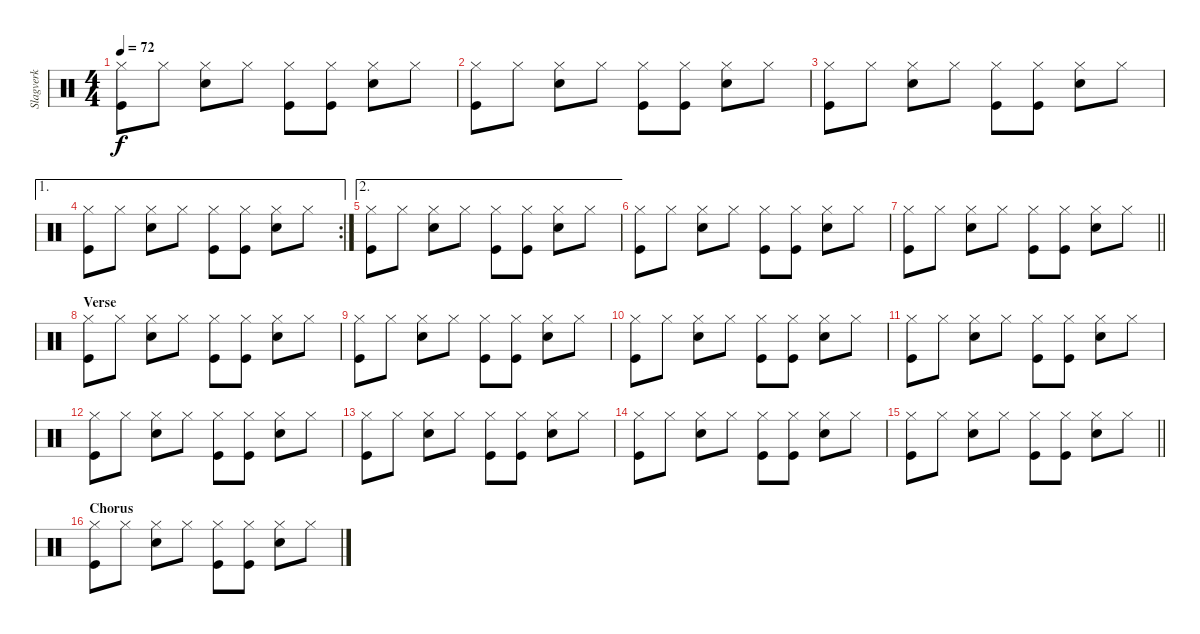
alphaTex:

\track ("Slagverk" "Slagverk") {instrument percussion}
\staff {score}
\articulation defaults
\ts (4 4)
\tempo 72
\clef neutral
\ks c
("Hi-Hat (closed)" "Kick (hit)").8{dy f} "Hi-Hat (closed)".8 ("Hi-Hat (closed)" "Snare (hit) 2").8 "Hi-Hat (closed)".8 ("Hi-Hat (closed)" "Kick (hit)").8 ("Hi-Hat (closed)" "Kick (hit)").8 ("Hi-Hat (closed)" "Snare (hit) 2").8 "Hi-Hat (closed)".8 |
("Hi-Hat (closed)" "Kick (hit)").8 "Hi-Hat (closed)".8 ("Hi-Hat (closed)" "Snare (hit) 2").8 "Hi-Hat (closed)".8 ("Hi-Hat (closed)" "Kick (hit)").8 ("Hi-Hat (closed)" "Kick (hit)").8 ("Hi-Hat (closed)" "Snare (hit) 2").8 "Hi-Hat (closed)".8 |
("Hi-Hat (closed)" "Kick (hit)").8 "Hi-Hat (closed)".8 ("Hi-Hat (closed)" "Snare (hit) 2").8 "Hi-Hat (closed)".8 ("Hi-Hat (closed)" "Kick (hit)").8 ("Hi-Hat (closed)" "Kick (hit)").8 ("Hi-Hat (closed)" "Snare (hit) 2").8 "Hi-Hat (closed)".8 |
\ae 1
\rc 2
("Hi-Hat (closed)" "Kick (hit)").8 "Hi-Hat (closed)".8 ("Hi-Hat (closed)" "Snare (hit) 2").8 "Hi-Hat (closed)".8 ("Hi-Hat (closed)" "Kick (hit)").8 ("Hi-Hat (closed)" "Kick (hit)").8 ("Hi-Hat (closed)" "Snare (hit) 2").8 "Hi-Hat (closed)".8 |
\ae 2
("Hi-Hat (closed)" "Kick (hit)").8 "Hi-Hat (closed)".8 ("Hi-Hat (closed)" "Snare (hit) 2").8 "Hi-Hat (closed)".8 ("Hi-Hat (closed)" "Kick (hit)").8 ("Hi-Hat (closed)" "Kick (hit)").8 ("Hi-Hat (closed)" "Snare (hit) 2").8 "Hi-Hat (closed)".8 |
("Hi-Hat (closed)" "Kick (hit)").8 "Hi-Hat (closed)".8 ("Hi-Hat (closed)" "Snare (hit) 2").8 "Hi-Hat (closed)".8 ("Hi-Hat (closed)" "Kick (hit)").8 ("Hi-Hat (closed)" "Kick (hit)").8 ("Hi-Hat (closed)" "Snare (hit) 2").8 "Hi-Hat (closed)".8 |
\barLineRight lightlight
("Hi-Hat (closed)" "Kick (hit)").8 "Hi-Hat (closed)".8 ("Hi-Hat (closed)" "Snare (hit) 2").8 "Hi-Hat (closed)".8 ("Hi-Hat (closed)" "Kick (hit)").8 ("Hi-Hat (closed)" "Kick (hit)").8 ("Hi-Hat (closed)" "Snare (hit) 2").8 "Hi-Hat (closed)".8 |
\section ("" "Verse")
("Hi-Hat (closed)" "Kick (hit)").8 "Hi-Hat (closed)".8 ("Hi-Hat (closed)" "Snare (hit) 2").8 "Hi-Hat (closed)".8 ("Hi-Hat (closed)" "Kick (hit)").8 ("Hi-Hat (closed)" "Kick (hit)").8 ("Hi-Hat (closed)" "Snare (hit) 2").8 "Hi-Hat (closed)".8 |
("Hi-Hat (closed)" "Kick (hit)").8 "Hi-Hat (closed)".8 ("Hi-Hat (closed)" "Snare (hit) 2").8 "Hi-Hat (closed)".8 ("Hi-Hat (closed)" "Kick (hit)").8 ("Hi-Hat (closed)" "Kick (hit)").8 ("Hi-Hat (closed)" "Snare (hit) 2").8 "Hi-Hat (closed)".8 |
("Hi-Hat (closed)" "Kick (hit)").8 "Hi-Hat (closed)".8 ("Hi-Hat (closed)" "Snare (hit) 2").8 "Hi-Hat (closed)".8 ("Hi-Hat (closed)" "Kick (hit)").8 ("Hi-Hat (closed)" "Kick (hit)").8 ("Hi-Hat (closed)" "Snare (hit) 2").8 "Hi-Hat (closed)".8 |
("Hi-Hat (closed)" "Kick (hit)").8 "Hi-Hat (closed)".8 ("Hi-Hat (closed)" "Snare (hit) 2").8 "Hi-Hat (closed)".8 ("Hi-Hat (closed)" "Kick (hit)").8 ("Hi-Hat (closed)" "Kick (hit)").8 ("Hi-Hat (closed)" "Snare (hit) 2").8 "Hi-Hat (closed)".8 |
("Hi-Hat (closed)" "Kick (hit)").8 "Hi-Hat (closed)".8 ("Hi-Hat (closed)" "Snare (hit) 2").8 "Hi-Hat (closed)".8 ("Hi-Hat (closed)" "Kick (hit)").8 ("Hi-Hat (closed)" "Kick (hit)").8 ("Hi-Hat (closed)" "Snare (hit) 2").8 "Hi-Hat (closed)".8 |
("Hi-Hat (closed)" "Kick (hit)").8 "Hi-Hat (closed)".8 ("Hi-Hat (closed)" "Snare (hit) 2").8 "Hi-Hat (closed)".8 ("Hi-Hat (closed)" "Kick (hit)").8 ("Hi-Hat (closed)" "Kick (hit)").8 ("Hi-Hat (closed)" "Snare (hit) 2").8 "Hi-Hat (closed)".8 |
("Hi-Hat (closed)" "Kick (hit)").8 "Hi-Hat (closed)".8 ("Hi-Hat (closed)" "Snare (hit) 2").8 "Hi-Hat (closed)".8 ("Hi-Hat (closed)" "Kick (hit)").8 ("Hi-Hat (closed)" "Kick (hit)").8 ("Hi-Hat (closed)" "Snare (hit) 2").8 "Hi-Hat (closed)".8 |
\barLineRight lightlight
("Hi-Hat (closed)" "Kick (hit)").8 "Hi-Hat (closed)".8 ("Hi-Hat (closed)" "Snare (hit) 2").8 "Hi-Hat (closed)".8 ("Hi-Hat (closed)" "Kick (hit)").8 ("Hi-Hat (closed)" "Kick (hit)").8 ("Hi-Hat (closed)" "Snare (hit) 2").8 "Hi-Hat (closed)".8 |
\section ("" "Chorus")
("Hi-Hat (closed)" "Kick (hit)").8 "Hi-Hat (closed)".8 ("Hi-Hat (closed)" "Snare (hit) 2").8 "Hi-Hat (closed)".8 ("Hi-Hat (closed)" "Kick (hit)").8 ("Hi-Hat (closed)" "Kick (hit)").8 ("Hi-Hat (closed)" "Snare (hit) 2").8 "Hi-Hat (closed)".8
